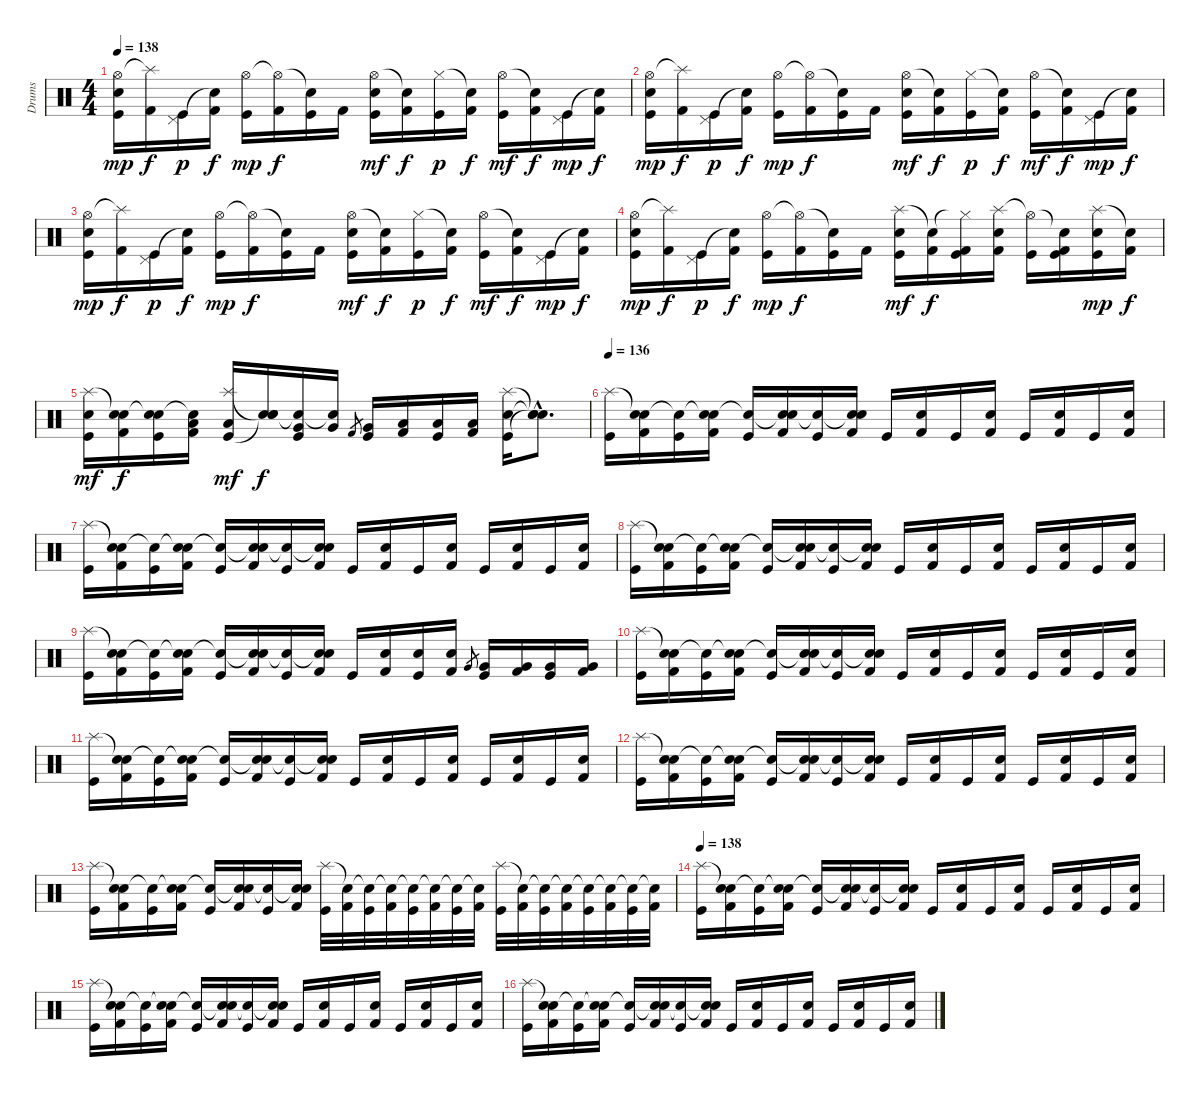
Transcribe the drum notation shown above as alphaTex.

\track ("Drums" "Drums") {instrument percussion}
\staff {score}
\articulation defaults
\ts (4 4)
\tempo 138
\clef neutral
\ks c
("Hi-Hat (open)" "Snare (hit) 2" "Kick (hit)").16{dy mp} ("Splash (hit)"{t} "Kick (hit) 2").16{dy f} ("Pedal Hi-Hat (hit)" "Kick (hit)").16{dy p} ("Snare (hit)"{t} "Kick (hit) 2").16{dy f} ("Hi-Hat (open)" "Kick (hit)").16{dy mp} ("Hi-Hat (open)"{t} "Kick (hit) 2").16{dy f} ("Snare (hit)"{t} "Kick (hit)").16 "Kick (hit) 2".16 ("Hi-Hat (open)" "Snare (hit) 2" "Kick (hit)").16{dy mf} ("Snare (hit)"{t} "Kick (hit) 2").16{dy f} ("Hi-Hat (closed)" "Kick (hit)").16{dy p} ("Snare (hit)"{t} "Kick (hit) 2").16{dy f} ("Hi-Hat (open)" "Kick (hit)").16{dy mf} ("Snare (hit)"{t} "Kick (hit) 2").16{dy f} ("Pedal Hi-Hat (hit)" "Kick (hit)").16{dy mp} ("Snare (hit)"{t} "Kick (hit) 2").16{dy f} |
("Hi-Hat (open)" "Snare (hit) 2" "Kick (hit)").16{dy mp} ("Splash (hit)"{t} "Kick (hit) 2").16{dy f} ("Pedal Hi-Hat (hit)" "Kick (hit)").16{dy p} ("Snare (hit)"{t} "Kick (hit) 2").16{dy f} ("Hi-Hat (open)" "Kick (hit)").16{dy mp} ("Hi-Hat (open)"{t} "Kick (hit) 2").16{dy f} ("Snare (hit)"{t} "Kick (hit)").16 "Kick (hit) 2".16 ("Hi-Hat (open)" "Snare (hit) 2" "Kick (hit)").16{dy mf} ("Snare (hit)"{t} "Kick (hit) 2").16{dy f} ("Hi-Hat (closed)" "Kick (hit)").16{dy p} ("Snare (hit)"{t} "Kick (hit) 2").16{dy f} ("Hi-Hat (open)" "Kick (hit)").16{dy mf} ("Snare (hit)"{t} "Kick (hit) 2").16{dy f} ("Pedal Hi-Hat (hit)" "Kick (hit)").16{dy mp} ("Snare (hit)"{t} "Kick (hit) 2").16{dy f} |
("Hi-Hat (open)" "Snare (hit) 2" "Kick (hit)").16{dy mp} ("Splash (hit)"{t} "Kick (hit) 2").16{dy f} ("Pedal Hi-Hat (hit)" "Kick (hit)").16{dy p} ("Snare (hit)"{t} "Kick (hit) 2").16{dy f} ("Hi-Hat (open)" "Kick (hit)").16{dy mp} ("Hi-Hat (open)"{t} "Kick (hit) 2").16{dy f} ("Snare (hit)"{t} "Kick (hit)").16 "Kick (hit) 2".16 ("Hi-Hat (open)" "Snare (hit) 2" "Kick (hit)").16{dy mf} ("Snare (hit)"{t} "Kick (hit) 2").16{dy f} ("Hi-Hat (closed)" "Kick (hit)").16{dy p} ("Snare (hit)"{t} "Kick (hit) 2").16{dy f} ("Hi-Hat (open)" "Kick (hit)").16{dy mf} ("Snare (hit)"{t} "Kick (hit) 2").16{dy f} ("Pedal Hi-Hat (hit)" "Kick (hit)").16{dy mp} ("Snare (hit)"{t} "Kick (hit) 2").16{dy f} |
("Hi-Hat (open)" "Snare (hit) 2" "Kick (hit)").16{dy mp} ("Splash (hit)"{t} "Kick (hit) 2").16{dy f} ("Pedal Hi-Hat (hit)" "Kick (hit)").16{dy p} ("Snare (hit)"{t} "Kick (hit) 2").16{dy f} ("Hi-Hat (open)" "Kick (hit)").16{dy mp} ("Hi-Hat (open)"{t} "Kick (hit) 2").16{dy f} ("Snare (hit)"{t} "Kick (hit)").16 "Kick (hit) 2".16 ("Splash (hit)" "Snare (hit) 2" "Kick (hit)").16{dy mf} ("Snare (hit)"{t} "Kick (hit) 2").16{dy f} ("Hi-Hat (closed)"{t} "Kick (hit) 2" "Kick (hit)").16 ("Splash (hit)" "Snare (hit) 2" "Kick (hit) 2").16 ("Hi-Hat (open)"{t} "Kick (hit)").16 ("Snare (hit)"{t} "Kick (hit)" "Kick (hit) 2").16 ("Splash (hit)" "Snare (hit) 2" "Kick (hit)").16{dy mp} ("Snare (hit)"{t} "Kick (hit) 2").16{dy f} |
("Splash (hit)" "Snare (hit) 2" "Kick (hit)").16{dy mf} ("Snare (hit)"{t} "Snare (hit) 2" "Kick (hit) 2").16{dy f} ("Snare (hit)"{t} "Snare (hit) 2" "Kick (hit)").16 ("Snare (hit)"{t} "Low Tom (hit)" "Kick (hit) 2").16 ("Splash (hit)" "Low Tom (hit)" "Kick (hit)").16{dy mf} ("Snare (hit)"{t} "Snare (hit) 2" "Snare (hit)"{t}).16{dy f} ("Snare (hit)"{t} "Very Low Tom (hit)" "Kick (hit)").16 ("Snare (hit)"{t} "Very Low Tom (hit)").16 "Kick (hit) 2".8{gr} ("Very Low Tom (hit)" "Kick (hit)").16 ("Low Floor Tom (hit)" "Kick (hit) 2").16 ("Low Floor Tom (hit)" "Kick (hit)").16 ("Low Floor Tom (hit)" "Kick (hit) 2").16 ("Splash (hit)" "Snare (hit) 2" "Kick (hit)").16 ("Snare (hit)"{hac t} "Snare (hit)"{hac t} "Snare (hit)"{hac t}).8{d} |
\tempo 136
("Splash (hit)" "Kick (hit)").16 ("Snare (hit)"{t} "Snare (hit) 2" "Kick (hit) 2").16 ("Snare (hit)"{t} "Kick (hit)").16 ("Snare (hit)"{t} "Snare (hit) 2" "Kick (hit) 2").16 ("Snare (hit)"{t} "Kick (hit)").16 ("Snare (hit)"{t} "Snare (hit) 2" "Kick (hit) 2").16 ("Snare (hit)"{t} "Kick (hit)").16 ("Snare (hit)"{t} "Snare (hit) 2" "Kick (hit) 2").16 "Kick (hit)".16 ("Snare (hit) 2" "Kick (hit) 2").16 "Kick (hit)".16 ("Snare (hit) 2" "Kick (hit) 2").16 "Kick (hit)".16 ("Snare (hit) 2" "Kick (hit) 2").16 "Kick (hit)".16 ("Snare (hit) 2" "Kick (hit) 2").16 |
("Splash (hit)" "Kick (hit)").16 ("Snare (hit)"{t} "Snare (hit) 2" "Kick (hit) 2").16 ("Snare (hit)"{t} "Kick (hit)").16 ("Snare (hit)"{t} "Snare (hit) 2" "Kick (hit) 2").16 ("Snare (hit)"{t} "Kick (hit)").16 ("Snare (hit)"{t} "Snare (hit) 2" "Kick (hit) 2").16 ("Snare (hit)"{t} "Kick (hit)").16 ("Snare (hit)"{t} "Snare (hit) 2" "Kick (hit) 2").16 "Kick (hit)".16 ("Snare (hit) 2" "Kick (hit) 2").16 "Kick (hit)".16 ("Snare (hit) 2" "Kick (hit) 2").16 "Kick (hit)".16 ("Snare (hit) 2" "Kick (hit) 2").16 "Kick (hit)".16 ("Snare (hit) 2" "Kick (hit) 2").16 |
("Splash (hit)" "Kick (hit)").16 ("Snare (hit)"{t} "Snare (hit) 2" "Kick (hit) 2").16 ("Snare (hit)"{t} "Kick (hit)").16 ("Snare (hit)"{t} "Snare (hit) 2" "Kick (hit) 2").16 ("Snare (hit)"{t} "Kick (hit)").16 ("Snare (hit)"{t} "Snare (hit) 2" "Kick (hit) 2").16 ("Snare (hit)"{t} "Kick (hit)").16 ("Snare (hit)"{t} "Snare (hit) 2" "Kick (hit) 2").16 "Kick (hit)".16 ("Snare (hit) 2" "Kick (hit) 2").16 "Kick (hit)".16 ("Snare (hit) 2" "Kick (hit) 2").16 "Kick (hit)".16 ("Snare (hit) 2" "Kick (hit) 2").16 "Kick (hit)".16 ("Snare (hit) 2" "Kick (hit) 2").16 |
("Splash (hit)" "Kick (hit)").16 ("Snare (hit)"{t} "Snare (hit) 2" "Kick (hit) 2").16 ("Snare (hit)"{t} "Kick (hit)").16 ("Snare (hit)"{t} "Snare (hit) 2" "Kick (hit) 2").16 ("Snare (hit)"{t} "Kick (hit)").16 ("Snare (hit)"{t} "Snare (hit) 2" "Kick (hit) 2").16 ("Snare (hit)"{t} "Kick (hit)").16 ("Snare (hit)"{t} "Snare (hit) 2" "Kick (hit) 2").16 "Kick (hit)".16 ("Snare (hit) 2" "Kick (hit) 2").16 ("Snare (hit) 2" "Kick (hit)").16 ("Snare (hit) 2" "Kick (hit) 2").16 "Very Low Tom (hit)".8{gr} ("Very Low Tom (hit)" "Kick (hit)").16 ("Very Low Tom (hit)" "Kick (hit) 2").16 ("Very Low Tom (hit)" "Kick (hit)").16 ("Very Low Tom (hit)" "Kick (hit) 2").16 |
("Splash (hit)" "Kick (hit)").16 ("Snare (hit)"{t} "Snare (hit) 2" "Kick (hit) 2").16 ("Snare (hit)"{t} "Kick (hit)").16 ("Snare (hit)"{t} "Snare (hit) 2" "Kick (hit) 2").16 ("Snare (hit)"{t} "Kick (hit)").16 ("Snare (hit)"{t} "Snare (hit) 2" "Kick (hit) 2").16 ("Snare (hit)"{t} "Kick (hit)").16 ("Snare (hit)"{t} "Snare (hit) 2" "Kick (hit) 2").16 "Kick (hit)".16 ("Snare (hit) 2" "Kick (hit) 2").16 "Kick (hit)".16 ("Snare (hit) 2" "Kick (hit) 2").16 "Kick (hit)".16 ("Snare (hit) 2" "Kick (hit) 2").16 "Kick (hit)".16 ("Snare (hit) 2" "Kick (hit) 2").16 |
("Splash (hit)" "Kick (hit)").16 ("Snare (hit)"{t} "Snare (hit) 2" "Kick (hit) 2").16 ("Snare (hit)"{t} "Kick (hit)").16 ("Snare (hit)"{t} "Snare (hit) 2" "Kick (hit) 2").16 ("Snare (hit)"{t} "Kick (hit)").16 ("Snare (hit)"{t} "Snare (hit) 2" "Kick (hit) 2").16 ("Snare (hit)"{t} "Kick (hit)").16 ("Snare (hit)"{t} "Snare (hit) 2" "Kick (hit) 2").16 "Kick (hit)".16 ("Snare (hit) 2" "Kick (hit) 2").16 "Kick (hit)".16 ("Snare (hit) 2" "Kick (hit) 2").16 "Kick (hit)".16 ("Snare (hit) 2" "Kick (hit) 2").16 "Kick (hit)".16 ("Snare (hit) 2" "Kick (hit) 2").16 |
("Splash (hit)" "Kick (hit)").16 ("Snare (hit)"{t} "Snare (hit) 2" "Kick (hit) 2").16 ("Snare (hit)"{t} "Kick (hit)").16 ("Snare (hit)"{t} "Snare (hit) 2" "Kick (hit) 2").16 ("Snare (hit)"{t} "Kick (hit)").16 ("Snare (hit)"{t} "Snare (hit) 2" "Kick (hit) 2").16 ("Snare (hit)"{t} "Kick (hit)").16 ("Snare (hit)"{t} "Snare (hit) 2" "Kick (hit) 2").16 "Kick (hit)".16 ("Snare (hit) 2" "Kick (hit) 2").16 "Kick (hit)".16 ("Snare (hit) 2" "Kick (hit) 2").16 "Kick (hit)".16 ("Snare (hit) 2" "Kick (hit) 2").16 "Kick (hit)".16 ("Snare (hit) 2" "Kick (hit) 2").16 |
("Splash (hit)" "Kick (hit)").16 ("Snare (hit)"{t} "Snare (hit) 2" "Kick (hit) 2").16 ("Snare (hit)"{t} "Kick (hit)").16 ("Snare (hit)"{t} "Snare (hit) 2" "Kick (hit) 2").16 ("Snare (hit)"{t} "Kick (hit)").16 ("Snare (hit)"{t} "Snare (hit) 2" "Kick (hit) 2").16 ("Snare (hit)"{t} "Kick (hit)").16 ("Snare (hit)"{t} "Snare (hit) 2" "Kick (hit) 2").16 ("Splash (hit)" "Kick (hit)").32 ("Snare (hit)"{t} "Kick (hit) 2").32 ("Snare (hit)"{t} "Kick (hit)").32 ("Snare (hit)"{t} "Kick (hit) 2").32 ("Snare (hit)"{t} "Kick (hit)").32 ("Snare (hit)"{t} "Kick (hit) 2").32 ("Snare (hit)"{t} "Kick (hit)").32 ("Snare (hit)"{t} "Kick (hit) 2").32 ("Splash (hit)" "Kick (hit)").32 ("Snare (hit)"{t} "Kick (hit) 2").32 ("Snare (hit)"{t} "Kick (hit)").32 ("Snare (hit)"{t} "Kick (hit) 2").32 ("Snare (hit)"{t} "Kick (hit)").32 ("Snare (hit)"{t} "Kick (hit) 2").32 ("Snare (hit)"{t} "Kick (hit)").32 ("Snare (hit)"{t} "Kick (hit) 2").32 |
\tempo 138
("Splash (hit)" "Kick (hit)").16 ("Snare (hit)"{t} "Snare (hit) 2" "Kick (hit) 2").16 ("Snare (hit)"{t} "Kick (hit)").16 ("Snare (hit)"{t} "Snare (hit) 2" "Kick (hit) 2").16 ("Snare (hit)"{t} "Kick (hit)").16 ("Snare (hit)"{t} "Snare (hit) 2" "Kick (hit) 2").16 ("Snare (hit)"{t} "Kick (hit)").16 ("Snare (hit)"{t} "Snare (hit) 2" "Kick (hit) 2").16 "Kick (hit)".16 ("Snare (hit) 2" "Kick (hit) 2").16 "Kick (hit)".16 ("Snare (hit) 2" "Kick (hit) 2").16 "Kick (hit)".16 ("Snare (hit) 2" "Kick (hit) 2").16 "Kick (hit)".16 ("Snare (hit) 2" "Kick (hit) 2").16 |
("Splash (hit)" "Kick (hit)").16 ("Snare (hit)"{t} "Snare (hit) 2" "Kick (hit) 2").16 ("Snare (hit)"{t} "Kick (hit)").16 ("Snare (hit)"{t} "Snare (hit) 2" "Kick (hit) 2").16 ("Snare (hit)"{t} "Kick (hit)").16 ("Snare (hit)"{t} "Snare (hit) 2" "Kick (hit) 2").16 ("Snare (hit)"{t} "Kick (hit)").16 ("Snare (hit)"{t} "Snare (hit) 2" "Kick (hit) 2").16 "Kick (hit)".16 ("Snare (hit) 2" "Kick (hit) 2").16 "Kick (hit)".16 ("Snare (hit) 2" "Kick (hit) 2").16 "Kick (hit)".16 ("Snare (hit) 2" "Kick (hit) 2").16 "Kick (hit)".16 ("Snare (hit) 2" "Kick (hit) 2").16 |
("Splash (hit)" "Kick (hit)").16 ("Snare (hit)"{t} "Snare (hit) 2" "Kick (hit) 2").16 ("Snare (hit)"{t} "Kick (hit)").16 ("Snare (hit)"{t} "Snare (hit) 2" "Kick (hit) 2").16 ("Snare (hit)"{t} "Kick (hit)").16 ("Snare (hit)"{t} "Snare (hit) 2" "Kick (hit) 2").16 ("Snare (hit)"{t} "Kick (hit)").16 ("Snare (hit)"{t} "Snare (hit) 2" "Kick (hit) 2").16 "Kick (hit)".16 ("Snare (hit) 2" "Kick (hit) 2").16 "Kick (hit)".16 ("Snare (hit) 2" "Kick (hit) 2").16 "Kick (hit)".16 ("Snare (hit) 2" "Kick (hit) 2").16 "Kick (hit)".16 ("Snare (hit) 2" "Kick (hit) 2").16
